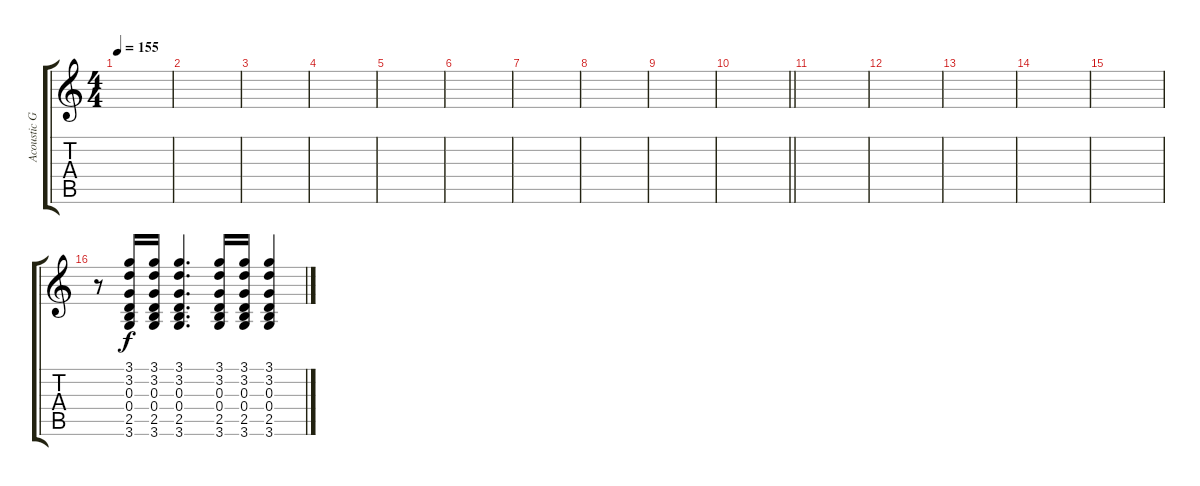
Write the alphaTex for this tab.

\track ("Acoustic Guitar" "Acoustic G") {instrument acousticguitarsteel}
\staff {score tabs}
\tuning (E4 B3 G3 D3 A2 E2) {hide}
\ts (4 4)
\tempo 155
\clef g2
\ks c
|
|
|
|
|
|
|
|
|
\barLineRight lightlight
|
|
|
|
|
|
r.8 (3.1 3.2 0.3 0.4 2.5 3.6).16 (3.1 3.2 0.3 0.4 2.5 3.6).16 (3.1 3.2 0.3 0.4 2.5 3.6).4{d} (3.1 3.2 0.3 0.4 2.5 3.6).16 (3.1 3.2 0.3 0.4 2.5 3.6).16 (3.1 3.2 0.3 0.4 2.5 3.6).4
